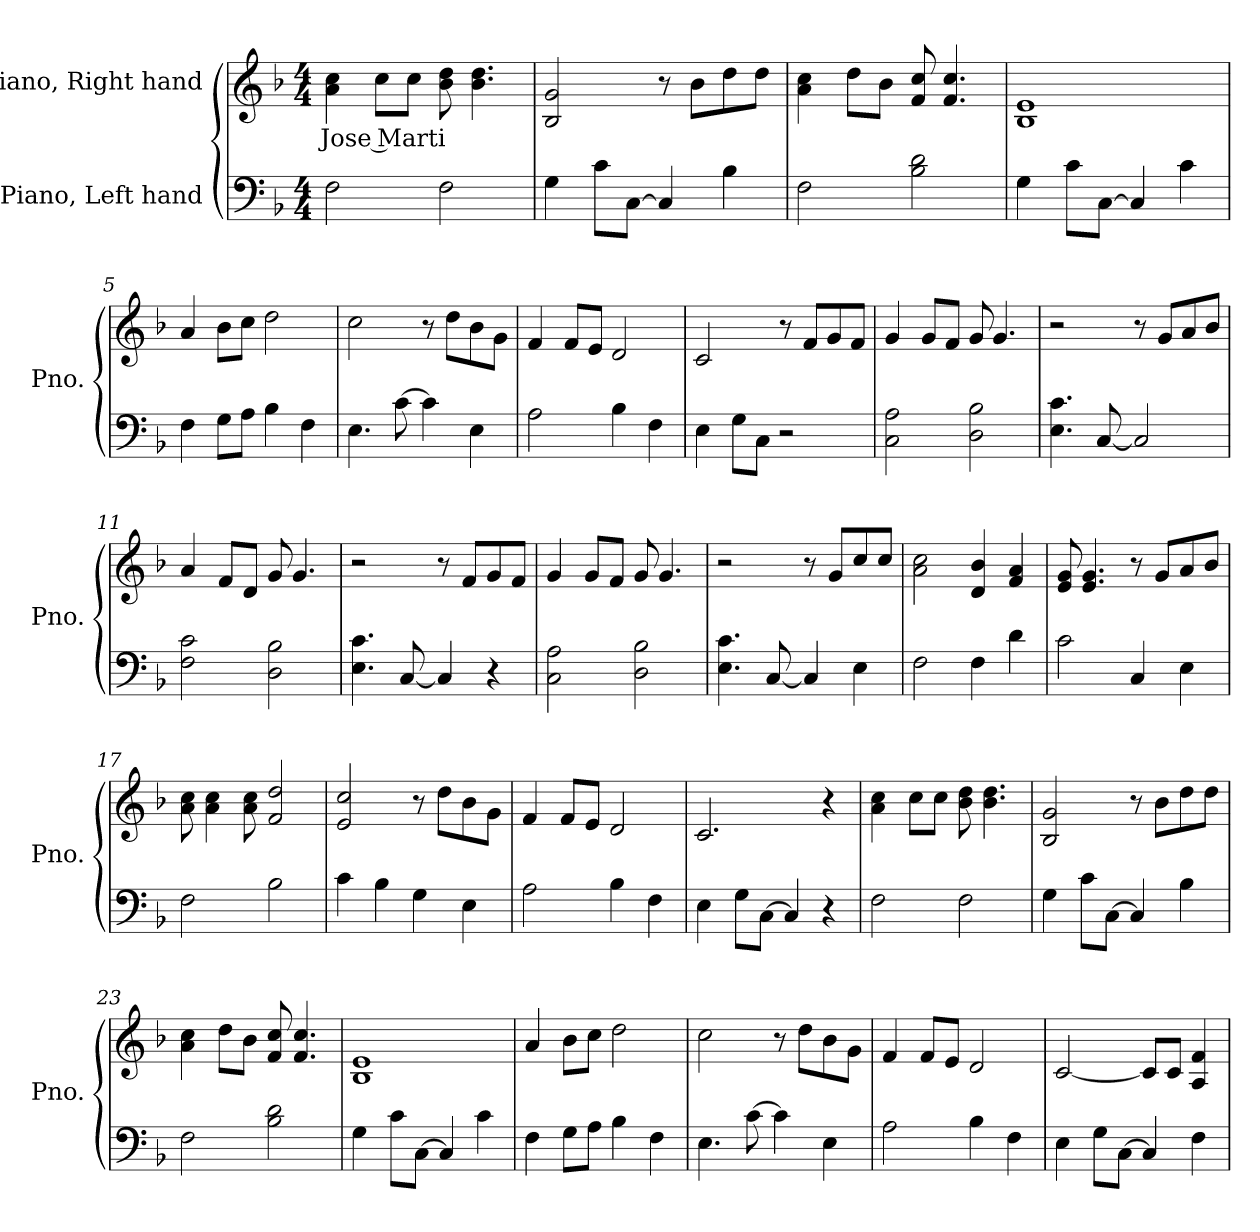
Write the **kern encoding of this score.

**kern	**kern	**text
*part2	*part1	*part1
*staff2	*staff1	*staff1
*I"Piano, Left hand	*I"Piano, Right hand	*
*I'Pno.	*I'Pno.	*
*clefF4	*clefG2	*
*k[b-]	*k[b-]	*
*M4/4	*M4/4	*
*MM110	*MM110	*
=1	=1	=1
!	!	!LO:LY:b
2F\	4a\ 4cc\	Jose Marti
.	8cc\L	.
.	8cc\J	.
2F\	8b-\ 8dd\	.
.	4.b-\ 4.dd\	.
=2	=2	=2
4G\	2B-/ 2g/	.
8c\L	.	.
[8C\J	.	.
4C/]	8r	.
.	8b-\L	.
4B-\	8dd\	.
.	8dd\J	.
=3	=3	=3
2F\	4a\ 4cc\	.
.	8dd\L	.
.	8b-\J	.
2B-\ 2d\	8f/ 8cc/	.
.	4.f/ 4.cc/	.
=4	=4	=4
4G\	1B- 1e	.
8c\L	.	.
[8C\J	.	.
4C/]	.	.
4c\	.	.
=5	=5	=5
4F\	4a/	.
8G\L	8b-\L	.
8A\J	8cc\J	.
4B-\	2dd\	.
4F\	.	.
!!LO:LB:g=z
=6	=6	=6
4.E\	2cc\	.
[8c\	.	.
4c\]	8r	.
.	8dd\L	.
4E\	8b-\	.
.	8g\J	.
=7	=7	=7
2A\	4f/	.
.	8f/L	.
.	8e/J	.
4B-\	2d/	.
4F\	.	.
=8	=8	=8
4E\	2c/	.
8G\L	.	.
8C\J	.	.
2r	8r	.
.	8f/L	.
.	8g/	.
.	8f/J	.
=9	=9	=9
2C\ 2A\	4g/	.
.	8g/L	.
.	8f/J	.
2D\ 2B-\	8g/	.
.	4.g/	.
=10	=10	=10
4.E\ 4.c\	2r	.
[8C/	.	.
2C/]	8r	.
.	8g/L	.
.	8a/	.
.	8b-/J	.
=11	=11	=11
2F\ 2c\	4a/	.
.	8f/L	.
.	8d/J	.
2D\ 2B-\	8g/	.
.	4.g/	.
!!LO:LB:g=z
=12	=12	=12
4.E\ 4.c\	2r	.
[8C/	.	.
4C/]	8r	.
.	8f/L	.
4r	8g/	.
.	8f/J	.
=13	=13	=13
2C\ 2A\	4g/	.
.	8g/L	.
.	8f/J	.
2D\ 2B-\	8g/	.
.	4.g/	.
=14	=14	=14
4.E\ 4.c\	2r	.
[8C/	.	.
4C/]	8r	.
.	8g/L	.
4E\	8cc/	.
.	8cc/J	.
=15	=15	=15
2F\	2a\ 2cc\	.
4F\	4d/ 4b-/	.
4d\	4f/ 4a/	.
=16	=16	=16
2c\	8e/ 8g/	.
.	4.e/ 4.g/	.
4C/	8r	.
.	8g/L	.
4E\	8a/	.
.	8b-/J	.
=17	=17	=17
2F\	8a\ 8cc\	.
.	4a\ 4cc\	.
.	8a\ 8cc\	.
2B-\	2f/ 2dd/	.
!!LO:LB:g=z
=18	=18	=18
4c\	2e/ 2cc/	.
4B-\	.	.
4G\	8r	.
.	8dd\L	.
4E\	8b-\	.
.	8g\J	.
=19	=19	=19
2A\	4f/	.
.	8f/L	.
.	8e/J	.
4B-\	2d/	.
4F\	.	.
=20	=20	=20
4E\	2.c/	.
8G\L	.	.
[8C\J	.	.
4C/]	.	.
4r	4r	.
=21	=21	=21
2F\	4a\ 4cc\	.
.	8cc\L	.
.	8cc\J	.
2F\	8b-\ 8dd\	.
.	4.b-\ 4.dd\	.
=22	=22	=22
4G\	2B-/ 2g/	.
8c\L	.	.
[8C\J	.	.
4C/]	8r	.
.	8b-\L	.
4B-\	8dd\	.
.	8dd\J	.
=23	=23	=23
2F\	4a\ 4cc\	.
.	8dd\L	.
.	8b-\J	.
2B-\ 2d\	8f/ 8cc/	.
.	4.f/ 4.cc/	.
!!LO:LB:g=z
=24	=24	=24
4G\	1B- 1e	.
8c\L	.	.
[8C\J	.	.
4C/]	.	.
4c\	.	.
=25	=25	=25
4F\	4a/	.
8G\L	8b-\L	.
8A\J	8cc\J	.
4B-\	2dd\	.
4F\	.	.
=26	=26	=26
4.E\	2cc\	.
[8c\	.	.
4c\]	8r	.
.	8dd\L	.
4E\	8b-\	.
.	8g\J	.
=27	=27	=27
2A\	4f/	.
.	8f/L	.
.	8e/J	.
4B-\	2d/	.
4F\	.	.
=28	=28	=28
4E\	[2c/	.
8G\L	.	.
[8C\J	.	.
4C/]	8c/L]	.
.	8c/J	.
4F\	4A/ 4f/	.
=	=	=
*-	*-	*-
